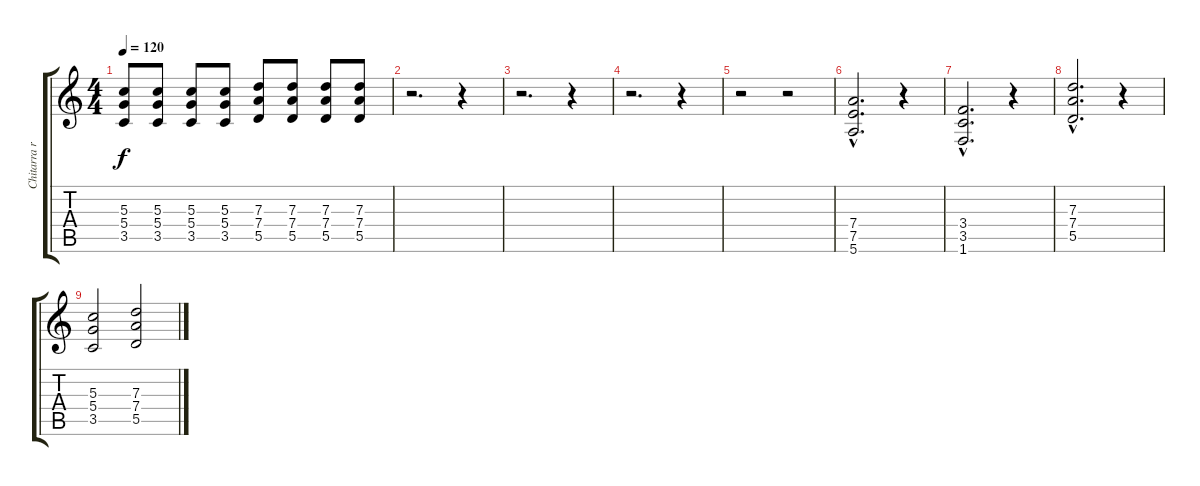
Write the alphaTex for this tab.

\track ("Chitarra ritmica" "Chitarra r") {instrument electricguitarclean}
\staff {score tabs}
\tuning (E4 B3 G3 D3 A2 E2) {hide}
\ts (4 4)
\tempo 120
\clef g2
\ks c
(5.3 5.4 3.5).8{dy f} (5.3 5.4 3.5).8 (5.3 5.4 3.5).8 (5.3 5.4 3.5).8 (7.3 7.4 5.5).8 (7.3 7.4 5.5).8 (7.3 7.4 5.5).8 (7.3 7.4 5.5).8 |
r.2{d} r.4 |
r.2{d} r.4 |
r.2{d} r.4 |
r.2 r.2 |
(7.4{hac} 7.5{hac} 5.6).2{d} r.4 |
(3.4{hac} 3.5{hac} 1.6{hac}).2{d} r.4 |
(7.3{hac} 7.4{hac} 5.5{hac}).2{d} r.4 |
(5.3 5.4 3.5).2 (7.3 7.4 5.5).2
